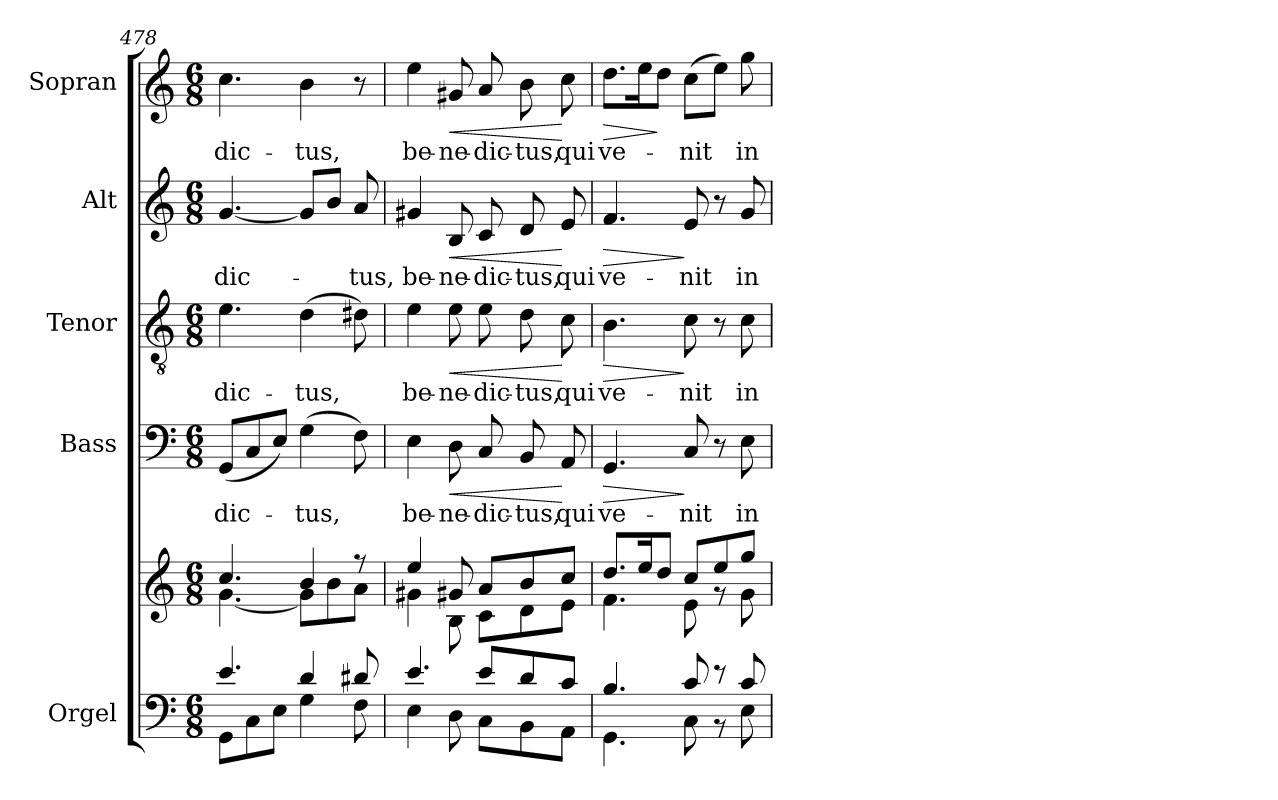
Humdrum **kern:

**kern	**kern	**kern	**text	**dynam	**kern	**text	**dynam	**kern	**text	**dynam	**kern	**text	**dynam
*part5	*part5	*part4	*part4	*part4	*part3	*part3	*part3	*part2	*part2	*part2	*part1	*part1	*part1
*staff6	*staff5	*staff4	*staff4	*staff4	*staff3	*staff3	*staff3	*staff2	*staff2	*staff2	*staff1	*staff1	*staff1
*I"Orgel	*	*I"Bass	*	*	*I"Tenor	*	*	*I"Alt	*	*	*I"Sopran	*	*
*I'Org.	*	*I'B	*	*	*I'T	*	*	*I'A	*	*	*I'S	*	*
*clefF4	*clefG2	*clefF4	*	*	*clefGv2	*	*	*clefG2	*	*	*clefG2	*	*
*k[]	*k[]	*k[]	*	*	*k[]	*	*	*k[]	*	*	*k[]	*	*
*C:	*C:	*C:	*	*	*C:	*	*	*C:	*	*	*C:	*	*
*M6/8	*M6/8	*M6/8	*	*	*M6/8	*	*	*M6/8	*	*	*M6/8	*	*
=478	=478	=478	=478	=478	=478	=478	=478	=478	=478	=478	=478	=478	=478
*^	*^	*	*	*	*	*	*	*	*	*	*	*	*
!	!	!	!	!	!LO:LY:b	!	!	!LO:LY:b	!	!	!LO:LY:b	!	!	!LO:LY:b	!
4.e/	8GG\L	4.cc/	[<4.g\	(<8GG/L	-dic-	.	4.e\	-dic-	.	[4.g/	-dic-	.	4.cc\	-dic-	.
.	8C\	.	.	8C/	.	.	.	.	.	.	.	.	.	.	.
.	8E\J	.	.	8E/J)	.	.	.	.	.	.	.	.	.	.	.
!	!	!	!	!	!LO:LY:b	!	!	!LO:LY:b	!	!	!	!	!	!LO:LY:b	!
4d/	4G\	4b/	8g\L]	(>4G\	-tus,	.	(>4d\	-tus,	.	8g/L]	.	.	4b\	-tus,	.
.	.	.	8b\	.	.	.	.	.	.	8b/J	.	.	.	.	.
!	!	!	!	!	!	!	!	!	!	!	!LO:LY:b	!	!	!	!
8d#X/	8F\	8ree	8a\J	8F\)	.	.	8d#X\)	.	.	8a/	-tus,	.	8r	.	.
=479	=479	=479	=479	=479	=479	=479	=479	=479	=479	=479	=479	=479	=479	=479	=479
!	!	!	!	!	!LO:LY:b	!	!	!LO:LY:b	!	!	!LO:LY:b	!	!	!LO:LY:b	!
4.e/	4E\	4ee/	4g#X\	4E\	be-	.	4e\	be-	.	4g#X/	be-	.	4ee\	be-	.
!	!	!	!	!	!LO:LY:b	!LO:HP:b	!	!LO:LY:b	!LO:HP:b	!	!LO:LY:b	!LO:HP:b	!	!LO:LY:b	!LO:HP:b
.	8D\	8g#X/	8B\	8D\	-ne-	<	8e\	-ne-	<	8B/	-ne-	<	8g#X/	-ne-	<
!	!	!	!	!	!LO:LY:b	!	!	!LO:LY:b	!	!	!LO:LY:b	!	!	!LO:LY:b	!
8e/L	8C\L	8a/L	8c\L	8C/	-dic-	.	8e\	-dic-	.	8c/	-dic-	.	8a/	-dic-	.
!	!	!	!	!	!LO:LY:b	!	!	!LO:LY:b	!	!	!LO:LY:b	!	!	!LO:LY:b	!
8d/	8BB\	8b/	8d\	8BB/	-tus,	.	8d\	-tus,	.	8d/	-tus,	.	8b\	-tus,	.
!	!	!	!	!	!LO:LY:b	!	!	!LO:LY:b	!	!	!LO:LY:b	!	!	!LO:LY:b	!
8c/J	8AA\J	8cc/J	8e\J	8AA/	qui	[	8c\	qui	[	8e/	qui	[	8cc\	qui	[
=480	=480	=480	=480	=480	=480	=480	=480	=480	=480	=480	=480	=480	=480	=480	=480
!	!	!	!	!	!LO:LY:b	!LO:HP:b	!	!LO:LY:b	!LO:HP:b	!	!LO:LY:b	!LO:HP:b	!	!LO:LY:b	!LO:HP:b
4.B/	4.GG\	8.dd/L	4.f\	4.GG/	ve-	>	4.B\	ve-	>	4.f/	ve-	>	8.dd\L	ve-	>
.	.	16ee/k	.	.	.	.	.	.	.	.	.	.	16ee\k	.	.
.	.	8dd/J	.	.	.	.	.	.	.	.	.	.	8dd\J	.	]
!	!	!	!	!	!LO:LY:b	!	!	!LO:LY:b	!	!	!LO:LY:b	!	!	!LO:LY:b	!
8c/	8C\	8cc/L	8e\	8C/	-nit	]	8c\	-nit	]	8e/	-nit	]	(>8cc\L	-nit	.
8r	8r	8ee/	8rf	8r	.	.	8r	.	.	8r	.	.	8ee\J)	.	.
!	!	!	!	!	!LO:LY:b	!	!	!LO:LY:b	!	!	!LO:LY:b	!	!	!LO:LY:b	!
8c/	8E\	8gg/J	8g\	8E\	in	.	8c\	in	.	8g/	in	.	8gg\	in	.
*v	*v	*	*	*	*	*	*	*	*	*	*	*	*	*	*
*	*v	*v	*	*	*	*	*	*	*	*	*	*	*	*
=	=	=	=	=	=	=	=	=	=	=	=	=	=
*-	*-	*-	*-	*-	*-	*-	*-	*-	*-	*-	*-	*-	*-
